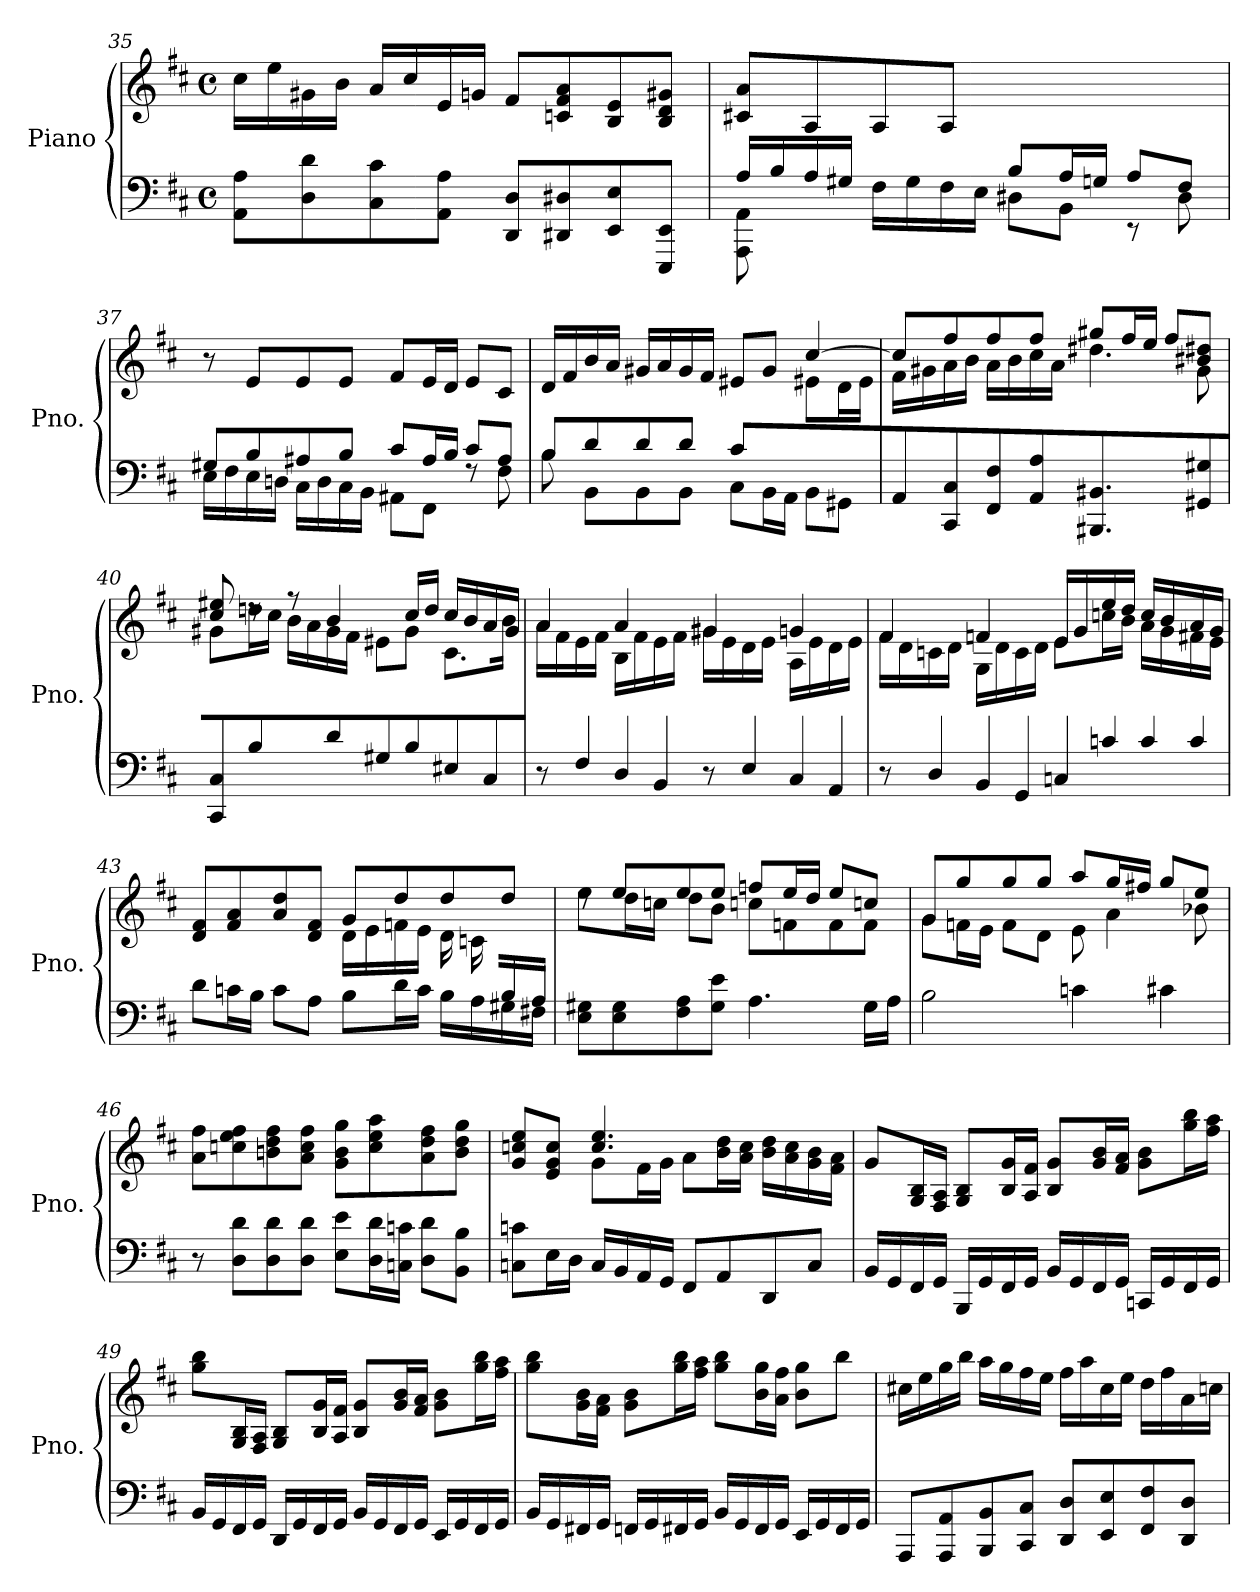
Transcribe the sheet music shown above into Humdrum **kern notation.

**kern	**kern
*part1	*part1
*staff2	*staff1
*I"Piano	*
*I'Pno.	*
!!LO:LB:g=z
*clefF4	*clefG2
*k[f#c#]	*k[f#c#]
*M4/4	*M4/4
*met(c)	*met(c)
=35	=35
8AA\ 8A\L	16cc#\LL
.	16ee\
8D\ 8d\	16g#X\
.	16b\JJ
8C#\ 8c#\	16a/LL
.	16cc#/
8AA\ 8A\J	16e/
.	16gn/JJ
8DD/ 8D/L	8f#/L
8DD#X/ 8D#X/	8cn/ 8f#/ 8a/
8EE/ 8E/	8B/ 8e/
8EEE/ 8EE/J	8B/ 8d/ 8g#X/J
=36	=36
*^	*
*	*^	*
2ryy	16A/LL	8AAA\ 8AA\	8c#X/ 8a/L
.	16B/	.	.
.	16A/	2..ryy	8A/
.	16G#X/JJ	.	.
.	16F#\LL	.	8A/
.	16G#\	.	.
.	16F#\	.	8A/J
.	16E\JJ	.	.
8B/L	8D#X\L	.	2ryy
16A/L	8BB\J	.	.
16G/JJ	.	.	.
8A/L	8rEE	.	.
8F#/J	8D#\	.	.
*	*v	*v	*
=37	=37	=37
8G#X/L	16E\LL	8r
.	16F#\	.
8B/	16E\	8e/L
.	16Dn\JJ	.
8A#X/	16C#\LL	8e/
.	16D\	.
8B/J	16C#\	8e/J
.	16BB\JJ	.
8c#/L	8AA#X\L	8f#/L
16A#/L	8FF#\J	16e/L
16B/JJ	.	16d/JJ
8c#/L	8rF	8e/L
8A#/J	8F#\	8c#/J
!!LO:LB:g=z
=38	=38	=38
*	*	*^
8B/L	8B\	16d/LL	8ryy
.	.	16f#/	.
*	*	*v	*v
8d/	8BB\L	16b/
.	.	16a/JJ
8d/	8BB\	16g#X/LL
.	.	16a/
8d/J	8BB\J	16g#/
.	.	16f#/JJ
8c#/L	8C#\L	8e#X/L
*	*	*^
4.ryy	16BB\L	8g#/J	8d#X\J
.	16AA\JJ	.	.
.	8BB\L	[4cc#/	8e#X\L
.	8GG#X\J	.	16d#\L
.	.	.	16e#\JJ
*v	*v	*	*
=39	=39	=39
8AA/L	8cc#/L]	16f#\LL
.	.	16g#X\
8CC#/ 8C#/	8ff#/	16a\
.	.	16b\JJ
8FF#/ 8F#/	8ff#/	16a\LL
.	.	16b\
8AA/ 8A/J	8ff#/J	16cc#\
.	.	16a\JJ
4.BBB#X/ 4.BB#X/	8gg#X/L	4.dd#X\
.	16ff#/L	.
.	16ee/JJ	.
.	8ff#/L	.
8GG#X/ 8G#X/	8b#X/ 8dd#X/J	8g#\
=40	=40	=40
8CC#/ 8C#/	8cc#/ 8ee#X/	8g#X\L
4B\	8rdd	16ddn\L
.	.	16cc#\JJ
.	8r	16b\LL
.	.	16a\
8d\	4b/	16g#\
.	.	16f#\JJ
8G#X\L	.	8e#X\L
8B\	16cc#/LL	8g#\J
.	16dd/JJ	.
8E#X\	16cc#/LL	8.c#\L
.	16b/	.
8C#\J	16a/	.
.	16g#/JJ	16b\Jk
!!LO:PB:g=z	!!
=41	=41	=41
8r	4a/	16a\LL
.	.	16f#\
8F#/L	.	16e\
.	.	16f#\JJ
8D/	4a/	16B\LL
.	.	16f#\
8BB/J	.	16e\
.	.	16f#\JJ
8r	4g#X/	16g#\LL
.	.	16e\
8E/L	.	16d\
.	.	16e\JJ
8C#/	4gn/	16A\LL
.	.	16e\
8AA/J	.	16d\
.	.	16e\JJ
=42	=42	=42
8r	4f#/	16f#\LL
.	.	16d\
8D/L	.	16cn\
.	.	16d\JJ
8BB/	4fn/	16G\LL
.	.	16d\
8GG/J	.	16c\
.	.	16d\JJ
8Cn\L	16e/LL	8e\L
.	16g/	.
8cn\	16ee/	16ccn\L
.	16dd/JJ	16b\JJ
8c\	16cc/LL	16a\LL
.	16b/	16g\
8c\J	16a/	16f#X\
.	16g/JJ	16e\JJ
=43	=43	=43
*^	*	*
2..ryy	8d\L	8d/ 8f#/L	2ryy
.	16cn\L	8f#/ 8a/	.
.	16B\JJ	.	.
.	8c\L	8a/ 8dd/	.
.	8A\J	8d/ 8f#/J	.
.	8B\L	8g/L	16d\LL
.	.	.	16e\
.	16d\L	8dd/	16fn\
.	16c\JJ	.	16e\JJ
.	16B\LL	8dd/	16d\LL
.	16A\	.	16cn\
16B/	16G#X\	8dd/J	8ryy
16A/JJ	16F#X\JJ	.	.
*v	*v	*	*
!!LO:LB:g=z	!!
=44	=44	=44
8E\ 8G#X\L	8rdd	8ee\L
8E\ 8G#\	8ee/L	16dd\L
.	.	16ccn\JJ
8F#\ 8A\	8ee/	8dd\L
8G#\ 8e\J	8ee/J	8b\J
4.A\	8ffn/L	8ccn\L
.	16ee/L	8fn\
.	16dd/JJ	.
.	8ee/L	8f\
16G#\LL	8ccn/J	8f\J
16A\JJ	.	.
=45	=45	=45
2B\	8g/L	8g\L
.	8gg/	16fn\L
.	.	16e\JJ
.	8gg/	8f\L
.	8gg/J	8d\J
4cn\	8aa/L	8e\
.	16gg/L	4a\
.	16ff#X/JJ	.
4c#X\	8gg/L	.
.	8ee/J	8b-X\
*	*v	*v
=46	=46
8r	8a\ 8ff#\L
8D\ 8d\L	8ccn\ 8ee\ 8ff#\
8D\ 8d\	8bn\ 8dd\ 8ff#\
8D\ 8d\J	8a\ 8cc\ 8ff#\J
8E\ 8e\L	8g\ 8b\ 8gg\L
16D\ 16d\L	8cc\ 8ee\ 8aa\
16Cn\ 16cn\JJ	.
8D\ 8d\L	8a\ 8dd\ 8ff#\
8BB\ 8B\J	8b\ 8dd\ 8gg\J
=47	=47
*	*^
8Cn\ 8cn\L	8g/ 8ccn/ 8ee/L	4ryy
16E\L	8e/ 8g/ 8cc/J	.
16D\JJ	.	.
16C/LL	4.cc/ 4.ee/	8g\L
16BB/	.	.
16AA/	.	16f#\L
16GG/JJ	.	16g\JJ
8FF#/L	.	8a\L
8AA/	8ryy	16b\ 16dd\L
.	.	16a\ 16cc\JJ
8DD/	16b\ 16dd\LL	4ryy
.	16a\ 16cc\	.
8C/J	16g\ 16b\	.
.	16f#\ 16a\JJ	.
*	*v	*v
!!LO:LB:g=z
=48	=48
16BB/LL	8g/L
16GG/	.
16FF#/	16G/ 16B/L
16GG/JJ	16F#/ 16A/JJ
16BBB/LL	8G/ 8B/L
16GG/	.
16FF#/	16B/ 16g/L
16GG/JJ	16A/ 16f#/JJ
16BB/LL	8B/ 8g/L
16GG/	.
16FF#/	16g/ 16b/L
16GG/JJ	16f#/ 16a/JJ
16CCn/LL	8g\ 8b\L
16GG/	.
16FF#/	16gg\ 16bb\L
16GG/JJ	16ff#\ 16aa\JJ
=49	=49
16BB/LL	8gg\ 8bb\L
16GG/	.
16FF#/	16G/ 16B/L
16GG/JJ	16F#/ 16A/JJ
16DD/LL	8G/ 8B/L
16GG/	.
16FF#/	16B/ 16g/L
16GG/JJ	16A/ 16f#/JJ
16BB/LL	8B/ 8g/L
16GG/	.
16FF#/	16g/ 16b/L
16GG/JJ	16f#/ 16a/JJ
16EE/LL	8g\ 8b\L
16GG/	.
16FF#/	16gg\ 16bb\L
16GG/JJ	16ff#\ 16aa\JJ
=50	=50
16BB/LL	8gg\ 8bb\L
16GG/	.
16FF#X/	16g\ 16b\L
16GG/JJ	16f#\ 16a\JJ
16FFn/LL	8g\ 8b\L
16GG/	.
16FF#X/	16gg\ 16bb\L
16GG/JJ	16ff#\ 16aa\JJ
16BB/LL	8gg\ 8bb\L
16GG/	.
16FF#/	16b\ 16gg\L
16GG/JJ	16a\ 16ff#\JJ
16EE/LL	8b\ 8gg\L
16GG/	.
16FF#/	8bb\J
16GG/JJ	.
!!LO:PB:g=z
=51	=51
8AAA/L	16cc#X\LL
.	16ee\
8AAA/ 8AA/	16gg\
.	16bb\JJ
8BBB/ 8BB/	16aa\LL
.	16gg\
8CC#/ 8C#/J	16ff#\
.	16ee\JJ
8DD/ 8D/L	16ff#\LL
.	16aa\
8EE/ 8E/	16cc#\
.	16ee\JJ
8FF#/ 8F#/	16dd\LL
.	16ff#\
8DD/ 8D/J	16a\
.	16ccn\JJ
=	=
*-	*-
